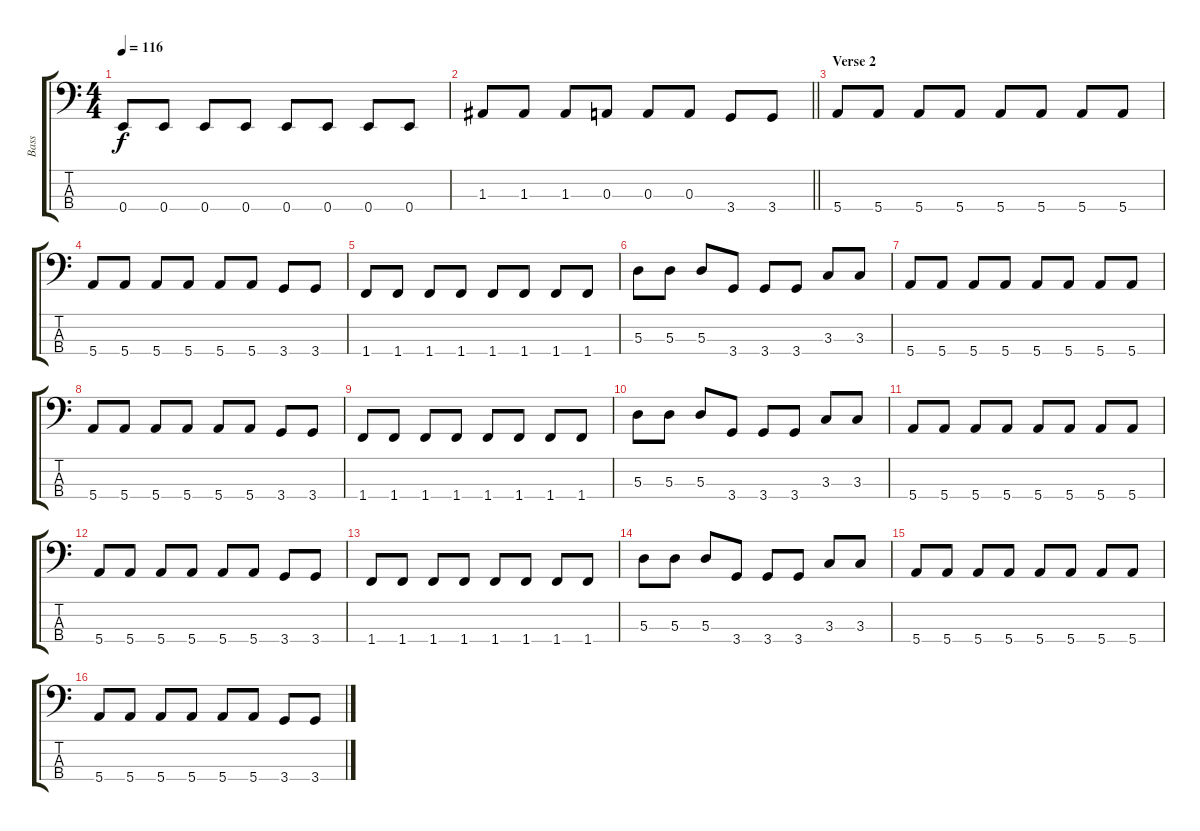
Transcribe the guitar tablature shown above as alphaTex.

\track ("Bass" "Bass") {instrument electricbassfinger}
\staff {score tabs}
\tuning (G2 D2 A1 E1) {hide}
\ts (4 4)
\tempo 116
\clef f4
\ks c
0.4.8{dy f} 0.4.8 0.4.8 0.4.8 0.4.8 0.4.8 0.4.8 0.4.8 |
\barLineRight lightlight
1.3.8 1.3.8 1.3.8 0.3.8 0.3.8 0.3.8 3.4.8 3.4.8 |
\section ("" "Verse 2")
5.4.8 5.4.8 5.4.8 5.4.8 5.4.8 5.4.8 5.4.8 5.4.8 |
5.4.8 5.4.8 5.4.8 5.4.8 5.4.8 5.4.8 3.4.8 3.4.8 |
1.4.8 1.4.8 1.4.8 1.4.8 1.4.8 1.4.8 1.4.8 1.4.8 |
5.3.8 5.3.8 5.3.8 3.4.8 3.4.8 3.4.8 3.3.8 3.3.8 |
5.4.8 5.4.8 5.4.8 5.4.8 5.4.8 5.4.8 5.4.8 5.4.8 |
5.4.8 5.4.8 5.4.8 5.4.8 5.4.8 5.4.8 3.4.8 3.4.8 |
1.4.8 1.4.8 1.4.8 1.4.8 1.4.8 1.4.8 1.4.8 1.4.8 |
5.3.8 5.3.8 5.3.8 3.4.8 3.4.8 3.4.8 3.3.8 3.3.8 |
5.4.8 5.4.8 5.4.8 5.4.8 5.4.8 5.4.8 5.4.8 5.4.8 |
5.4.8 5.4.8 5.4.8 5.4.8 5.4.8 5.4.8 3.4.8 3.4.8 |
1.4.8 1.4.8 1.4.8 1.4.8 1.4.8 1.4.8 1.4.8 1.4.8 |
5.3.8 5.3.8 5.3.8 3.4.8 3.4.8 3.4.8 3.3.8 3.3.8 |
5.4.8 5.4.8 5.4.8 5.4.8 5.4.8 5.4.8 5.4.8 5.4.8 |
5.4.8 5.4.8 5.4.8 5.4.8 5.4.8 5.4.8 3.4.8 3.4.8
